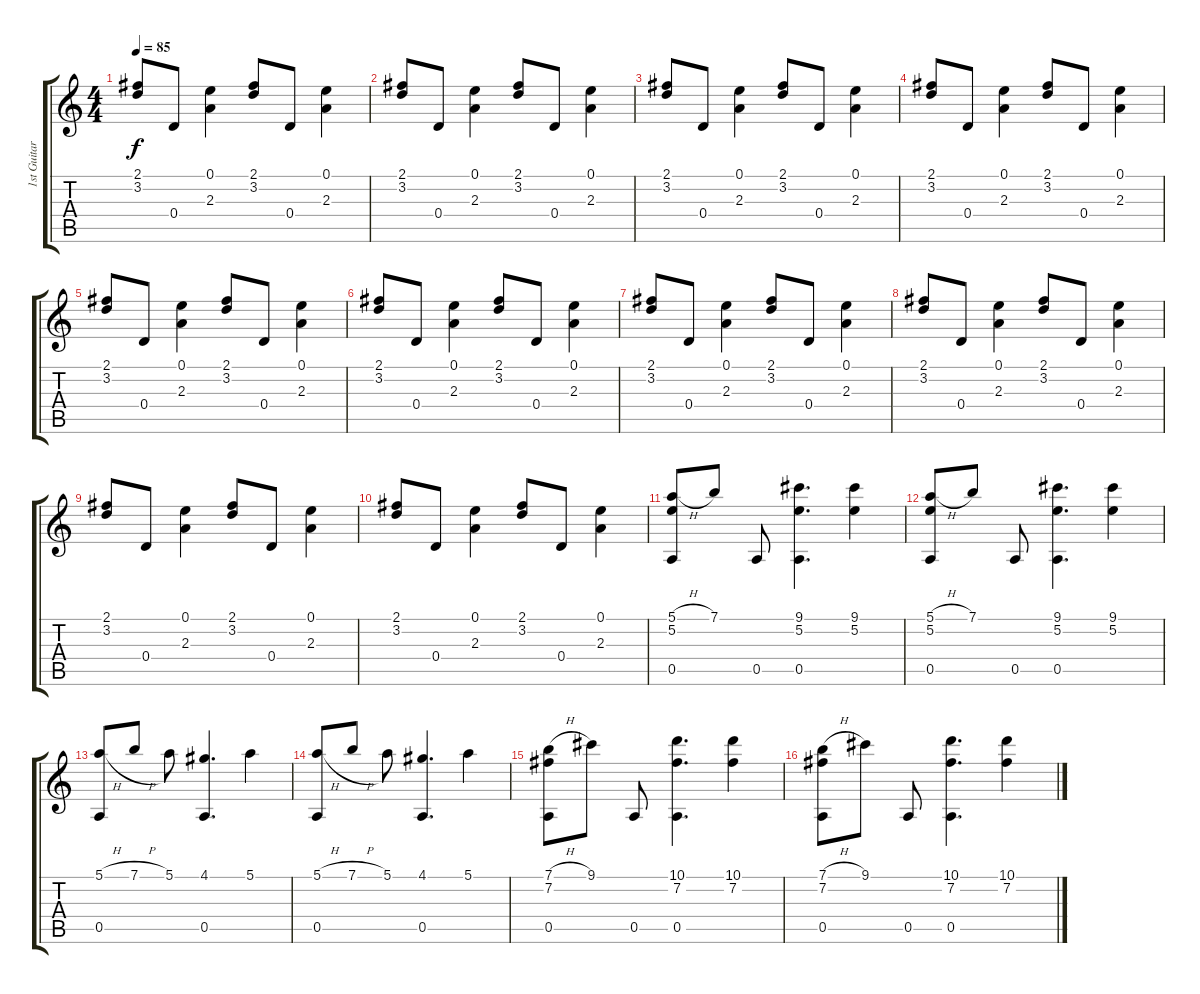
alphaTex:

\track ("1st Guitar" "1st Guitar") {instrument acousticguitarsteel}
\staff {score tabs}
\tuning (E4 B3 G3 D3 A2 D2) {hide}
\ts (4 4)
\tempo 85
\clef g2
\ks c
(2.1 3.2).8{dy f} 0.4.8 (0.1 2.3).4 (2.1 3.2).8 0.4.8 (0.1 2.3).4 |
(2.1 3.2).8 0.4.8 (0.1 2.3).4 (2.1 3.2).8 0.4.8 (0.1 2.3).4 |
(2.1 3.2).8 0.4.8 (0.1 2.3).4 (2.1 3.2).8 0.4.8 (0.1 2.3).4 |
(2.1 3.2).8 0.4.8 (0.1 2.3).4 (2.1 3.2).8 0.4.8 (0.1 2.3).4 |
(2.1 3.2).8 0.4.8 (0.1 2.3).4 (2.1 3.2).8 0.4.8 (0.1 2.3).4 |
(2.1 3.2).8 0.4.8 (0.1 2.3).4 (2.1 3.2).8 0.4.8 (0.1 2.3).4 |
(2.1 3.2).8 0.4.8 (0.1 2.3).4 (2.1 3.2).8 0.4.8 (0.1 2.3).4 |
(2.1 3.2).8 0.4.8 (0.1 2.3).4 (2.1 3.2).8 0.4.8 (0.1 2.3).4 |
(2.1 3.2).8 0.4.8 (0.1 2.3).4 (2.1 3.2).8 0.4.8 (0.1 2.3).4 |
(2.1 3.2).8 0.4.8 (0.1 2.3).4 (2.1 3.2).8 0.4.8 (0.1 2.3).4 |
(5.1{h} 5.2 0.5).8 7.1.8 0.5.8 (9.1 5.2 0.5).4{d} (9.1 5.2).4 |
(5.1{h} 5.2 0.5).8 7.1.8 0.5.8 (9.1 5.2 0.5).4{d} (9.1 5.2).4 |
(5.1{h} 0.5).8 7.1{h}.8 5.1.8 (4.1 0.5).4{d} 5.1.4 |
(5.1{h} 0.5).8 7.1{h}.8 5.1.8 (4.1 0.5).4{d} 5.1.4 |
(7.1{h} 7.2 0.5).8 9.1.8 0.5.8 (10.1 7.2 0.5).4{d} (10.1 7.2).4 |
(7.1{h} 7.2 0.5).8 9.1.8 0.5.8 (10.1 7.2 0.5).4{d} (10.1 7.2).4
